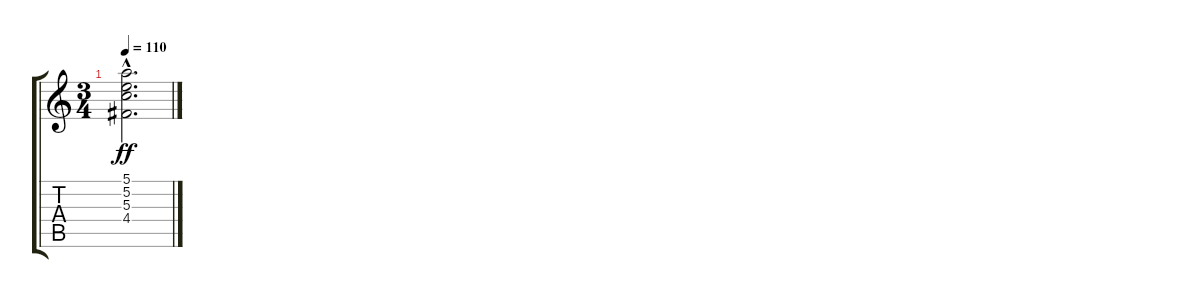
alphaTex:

\track "" {instrument acousticguitarnylon}
\staff {score tabs}
\tuning (E4 B3 G3 D3 A2 E2) {hide}
\ts (3 4)
\tempo 110
\clef g2
\ks c
(5.1{hac} 5.2{hac} 5.3{hac} 4.4{hac}).2{d dy ff}
